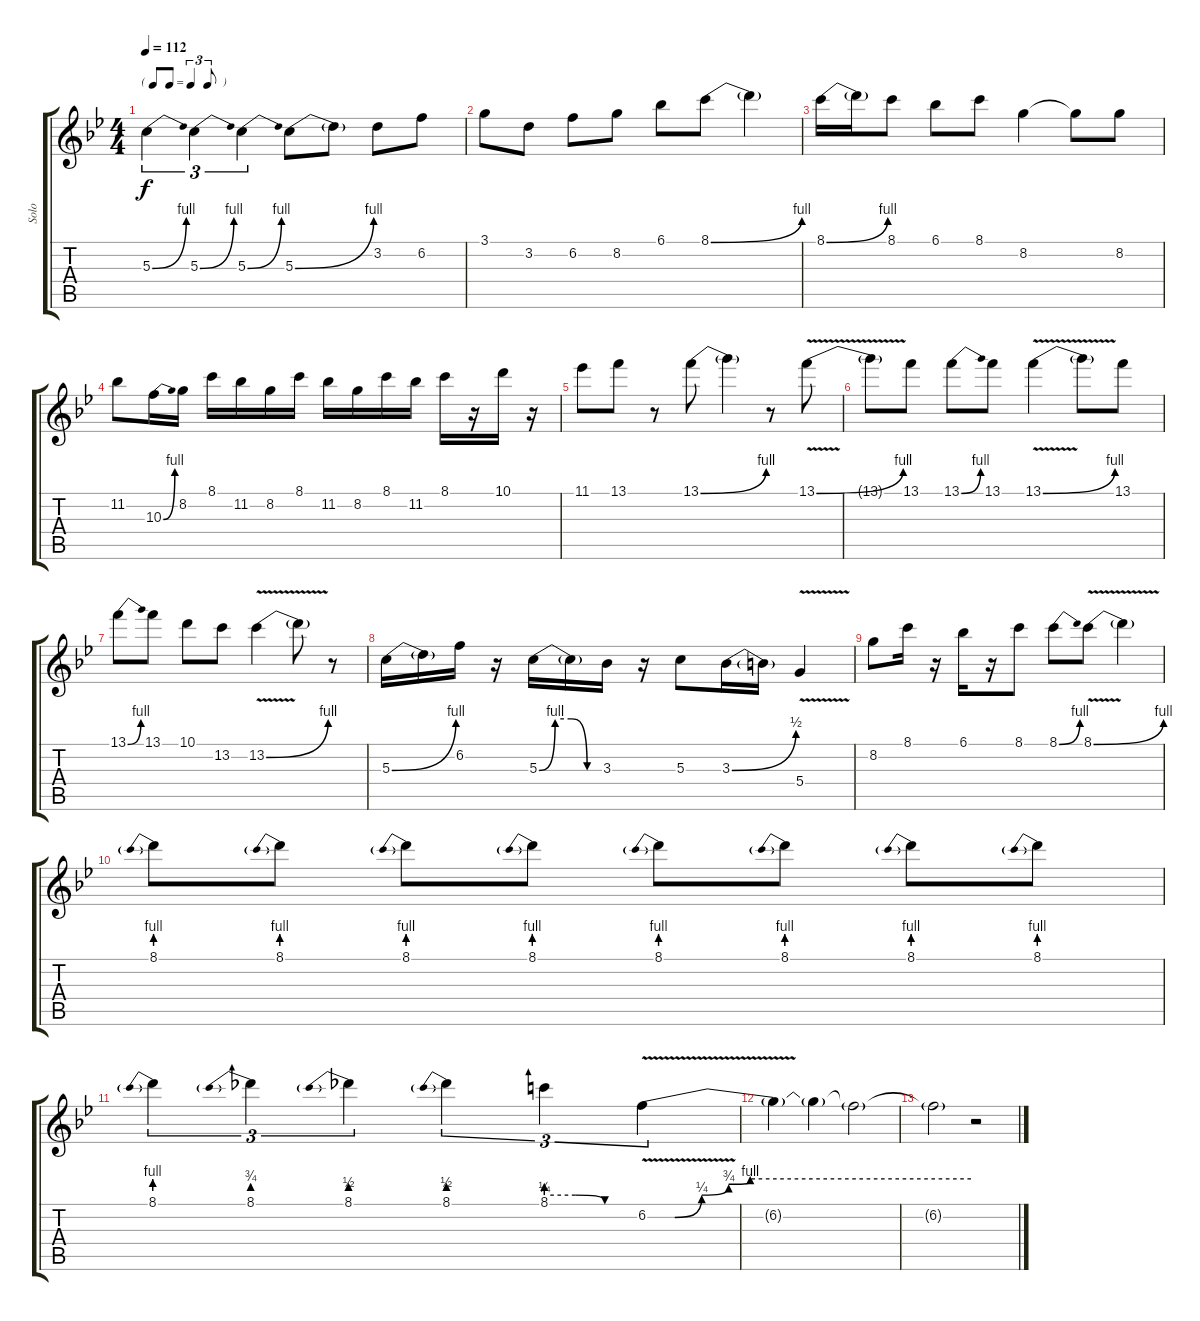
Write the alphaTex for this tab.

\track ("Solo" "Solo") {instrument distortionguitar}
\staff {score tabs}
\tuning (E4 B3 G3 D3 A2 E2) {hide}
\ts (4 4)
\tf triplet8th
\tempo 112
\clef g2
\ks bb
5.3{be (bend 0 0 60 4)}.4{tu (3 2) dy f} 5.3{be (bend 0 0 60 4)}.4{tu (3 2)} 5.3{be (bend 0 0 60 4)}.4{tu (3 2)} 5.3{be (bend 0 0 60 4)}.8 5.3{t}.8 3.2.8 6.2.8 |
3.1.8 3.2.8 6.2.8 8.2.8 6.1.8 8.1{be (bend 0 0 60 4)}.8 8.1{t}.4 |
8.1{be (bend 0 0 60 4)}.16 8.1{t}.16 8.1.8 6.1.8 8.1.8 8.2.4 8.2{t}.8 8.2.8 |
11.2.8 10.3{be (bend 0 0 60 4)}.16 8.2.16 8.1.16 11.2.16 8.2.16 8.1.16 11.2.16 8.2.16 8.1.16 11.2.16 8.1.16 r.16 10.1.16 r.16 |
11.1.8 13.1.8 r.8 13.1{be (bend 0 0 60 4)}.8 13.1{t}.4 r.8 13.1{be (bend 0 0 60 4) v}.8 |
13.1{t}.8 13.1.8 13.1{be (bend 0 0 60 4)}.8 13.1.8 13.1{be (bend 0 0 60 4) v}.4 13.1{t}.8 13.1.8 |
13.1{be (bend 0 0 60 4)}.8 13.1.8 10.1.8 13.2.8 13.2{be (bend 0 0 60 4) v}.4 13.2{t}.8 r.8 |
5.3{be (bend 0 0 60 4)}.16 5.3{t}.16 6.2.16 r.16 5.3{be (custom 0 0 15 4 30 4 45 0 60 0)}.16 5.3{t}.16 3.3.16 r.16 5.3.8 3.3{be (bend 0 0 60 2)}.16 3.3{t}.16 5.4{v}.4 |
8.2.8 8.1.16 r.16 6.1.16 r.16 8.1.8 8.1{be (bend 0 0 60 4)}.8 8.1{be (bend 0 0 60 4) v}.8 8.1{t}.4 |
8.1{be (prebend 0 4 60 4)}.8 8.1{be (prebend 0 4 60 4)}.8 8.1{be (prebend 0 4 60 4)}.8 8.1{be (prebend 0 4 60 4)}.8 8.1{be (prebend 0 4 60 4)}.8 8.1{be (prebend 0 4 60 4)}.8 8.1{be (prebend 0 4 60 4)}.8 8.1{be (prebend 0 4 60 4)}.8 |
8.1{be (prebend 0 4 60 4)}.4{tu (3 2)} 8.1{be (prebend 0 3 60 3)}.4{tu (3 2)} 8.1{be (prebend 0 2 60 2)}.4{tu (3 2)} 8.1{be (prebend 0 2 60 2)}.4{tu (3 2)} 8.1{be (custom 0 1 20 1 40 0 60 0)}.4{tu (3 2)} 6.2{be (custom 0 0 5 0 10 1 15 3 19 4 60 4) v}.4{tu (3 2)} |
6.2{t}.4 6.2{t}.4 6.2{t}.2 |
6.2{t}.2 r.2
